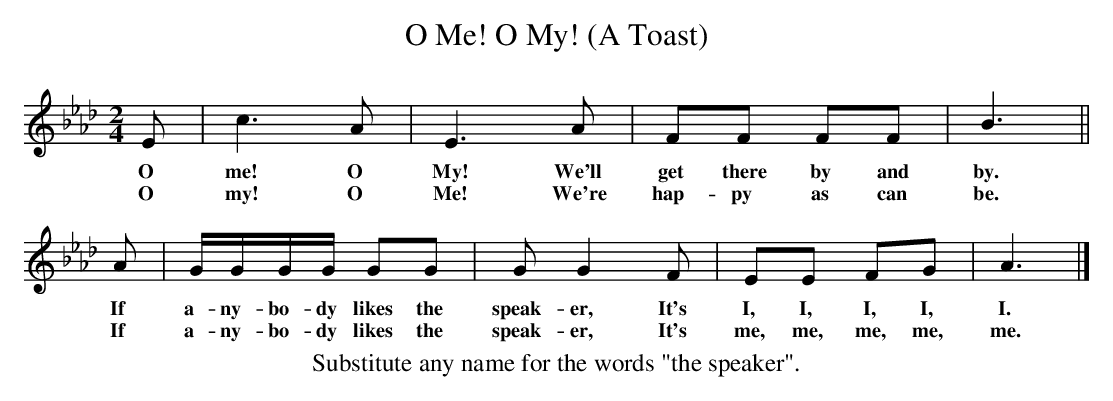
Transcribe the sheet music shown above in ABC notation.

X:1
T: O Me! O My! (A Toast)
M: 2/4
L: 1/16
K: Ab
E2 | c6 A2 | E6 A2 | F2F2 F2F2 | B6 ||
w: O me! O My! We'll get there by and by.
w: O my! O Me! We're hap-py as can be.
A2 | GGGG G2G2 | G2 G4 F2 | E2E2 F2G2 | A6 |]
w: If a-ny-bo-dy likes the speak-er, It's I, I, I, I, I.
w: If a-ny-bo-dy likes the speak-er, It's me, me, me, me, me.
